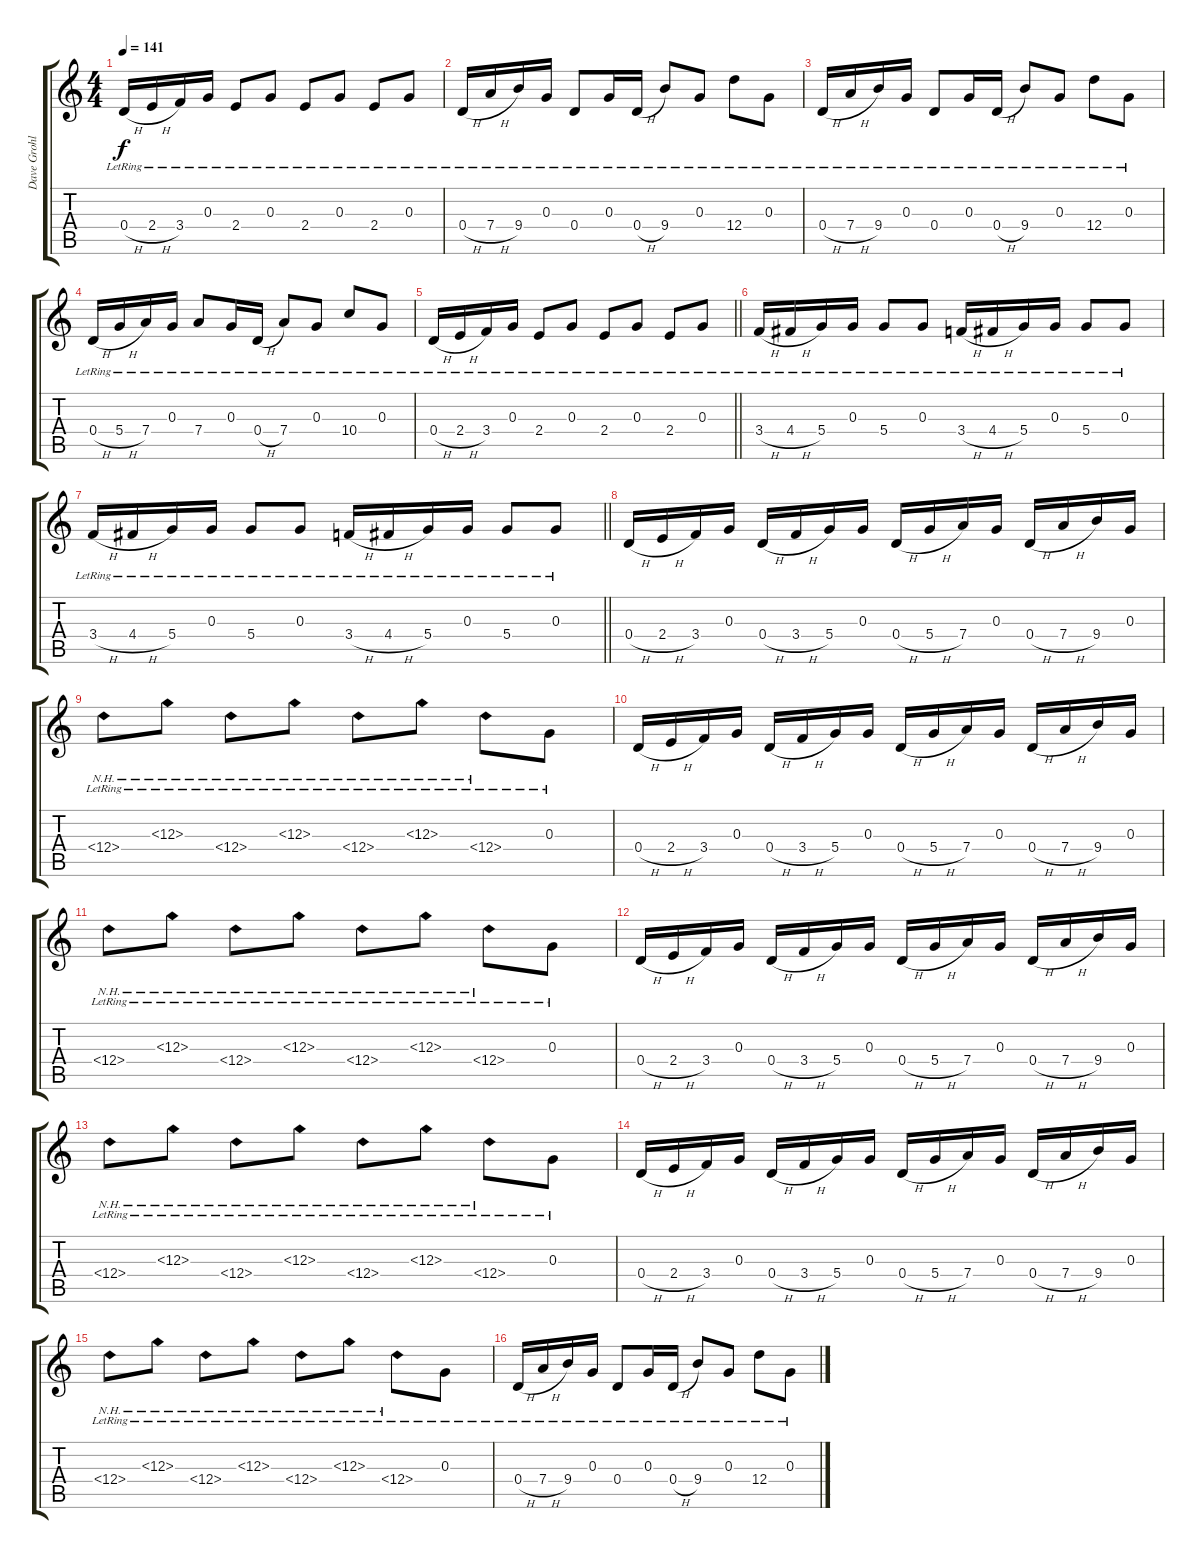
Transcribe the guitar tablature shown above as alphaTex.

\track ("Dave Grohl - Guitar 1" "Dave Grohl") {instrument acousticguitarsteel}
\staff {score tabs}
\tuning (E4 B3 G3 D3 A2 E2) {hide}
\ts (4 4)
\tempo 141
\clef g2
\ks c
0.4{h lr}.16{dy f} 2.4{h lr}.16 3.4{lr}.16 0.3{lr}.16 2.4{lr}.8 0.3{lr}.8 2.4{lr}.8 0.3{lr}.8 2.4{lr}.8 0.3{lr}.8 |
0.4{h lr}.16 7.4{h lr}.16 9.4{lr}.16 0.3{lr}.16 0.4{lr}.8 0.3{lr}.16 0.4{h lr}.16 9.4{lr}.8 0.3{lr}.8 12.4{lr}.8 0.3{lr}.8 |
0.4{h lr}.16 7.4{h lr}.16 9.4{lr}.16 0.3{lr}.16 0.4{lr}.8 0.3{lr}.16 0.4{h lr}.16 9.4{lr}.8 0.3{lr}.8 12.4{lr}.8 0.3{lr}.8 |
0.4{h lr}.16 5.4{h lr}.16 7.4{lr}.16 0.3{lr}.16 7.4{lr}.8 0.3{lr}.16 0.4{h lr}.16 7.4{lr}.8 0.3{lr}.8 10.4{lr}.8 0.3{lr}.8 |
\barLineRight lightlight
0.4{h lr}.16 2.4{h lr}.16 3.4{lr}.16 0.3{lr}.16 2.4{lr}.8 0.3{lr}.8 2.4{lr}.8 0.3{lr}.8 2.4{lr}.8 0.3{lr}.8 |
3.4{h lr}.16 4.4{h lr}.16 5.4{lr}.16 0.3{lr}.16 5.4{lr}.8 0.3{lr}.8 3.4{h lr}.16 4.4{h lr}.16 5.4{lr}.16 0.3{lr}.16 5.4{lr}.8 0.3{lr}.8 |
\barLineRight lightlight
3.4{h lr}.16 4.4{h lr}.16 5.4{lr}.16 0.3{lr}.16 5.4{lr}.8 0.3{lr}.8 3.4{h lr}.16 4.4{h lr}.16 5.4{lr}.16 0.3{lr}.16 5.4{lr}.8 0.3{lr}.8 |
0.4{h}.16 2.4{h}.16 3.4.16 0.3.16 0.4{h}.16 3.4{h}.16 5.4.16 0.3.16 0.4{h}.16 5.4{h}.16 7.4.16 0.3.16 0.4{h}.16 7.4{h}.16 9.4.16 0.3.16 |
12.4{nh lr}.8 12.3{nh lr}.8 12.4{nh lr}.8 12.3{nh lr}.8 12.4{nh lr}.8 12.3{nh lr}.8 12.4{nh lr}.8 0.3{lr}.8 |
0.4{h}.16 2.4{h}.16 3.4.16 0.3.16 0.4{h}.16 3.4{h}.16 5.4.16 0.3.16 0.4{h}.16 5.4{h}.16 7.4.16 0.3.16 0.4{h}.16 7.4{h}.16 9.4.16 0.3.16 |
12.4{nh lr}.8 12.3{nh lr}.8 12.4{nh lr}.8 12.3{nh lr}.8 12.4{nh lr}.8 12.3{nh lr}.8 12.4{nh lr}.8 0.3{lr}.8 |
0.4{h}.16 2.4{h}.16 3.4.16 0.3.16 0.4{h}.16 3.4{h}.16 5.4.16 0.3.16 0.4{h}.16 5.4{h}.16 7.4.16 0.3.16 0.4{h}.16 7.4{h}.16 9.4.16 0.3.16 |
12.4{nh lr}.8 12.3{nh lr}.8 12.4{nh lr}.8 12.3{nh lr}.8 12.4{nh lr}.8 12.3{nh lr}.8 12.4{nh lr}.8 0.3{lr}.8 |
0.4{h}.16 2.4{h}.16 3.4.16 0.3.16 0.4{h}.16 3.4{h}.16 5.4.16 0.3.16 0.4{h}.16 5.4{h}.16 7.4.16 0.3.16 0.4{h}.16 7.4{h}.16 9.4.16 0.3.16 |
12.4{nh lr}.8 12.3{nh lr}.8 12.4{nh lr}.8 12.3{nh lr}.8 12.4{nh lr}.8 12.3{nh lr}.8 12.4{nh lr}.8 0.3{lr}.8 |
0.4{h lr}.16 7.4{h lr}.16 9.4{lr}.16 0.3{lr}.16 0.4{lr}.8 0.3{lr}.16 0.4{h lr}.16 9.4{lr}.8 0.3{lr}.8 12.4{lr}.8 0.3{lr}.8
